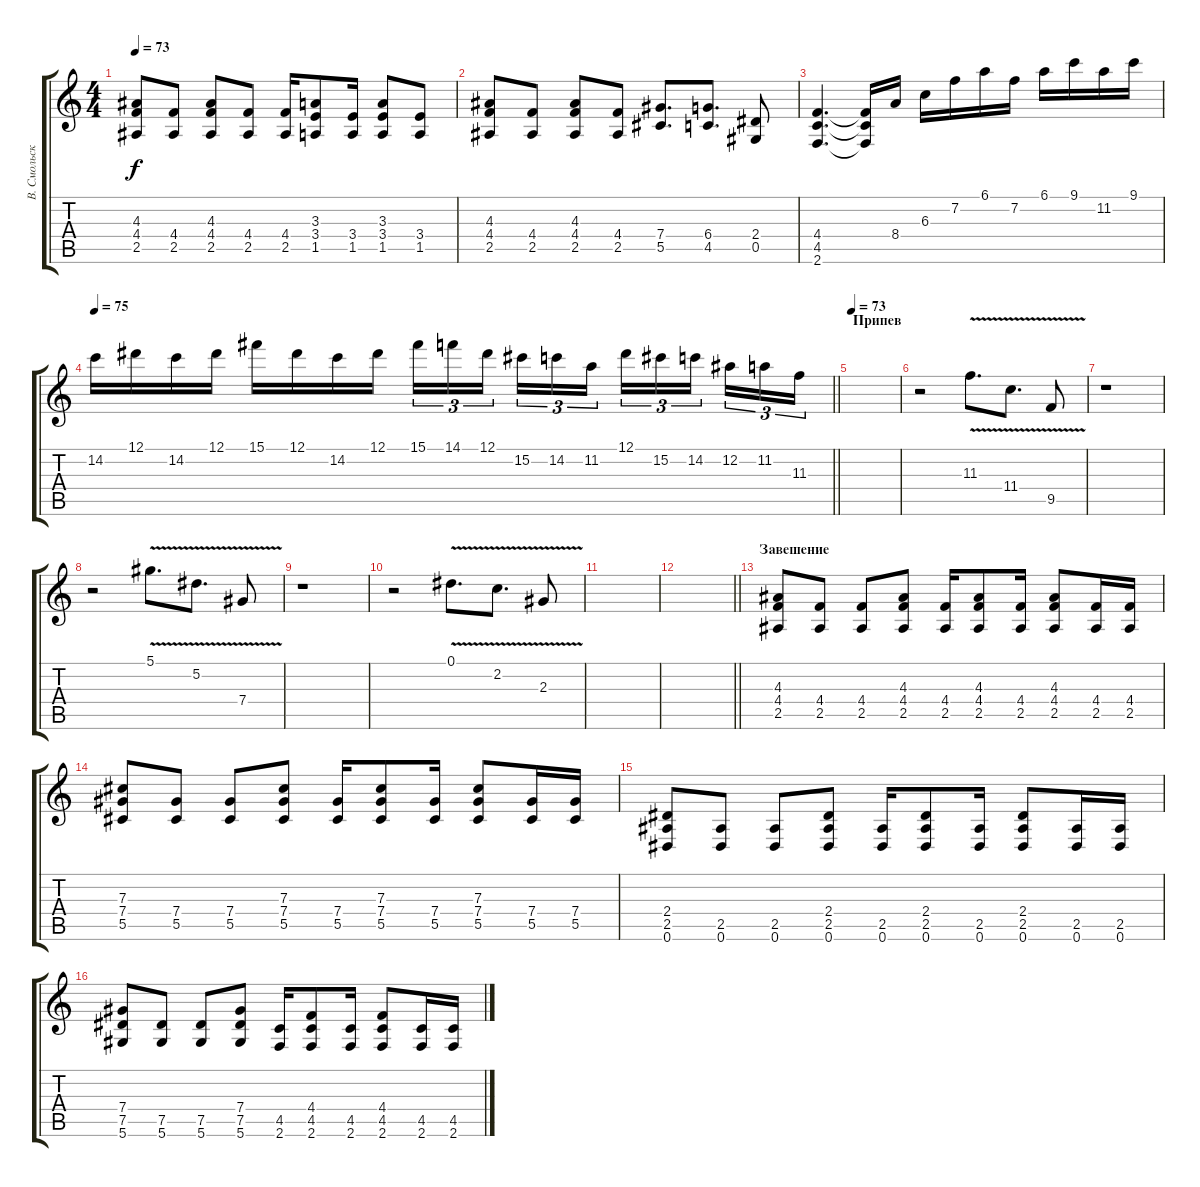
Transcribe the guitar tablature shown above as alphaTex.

\track ("В. Смольский" "В. Смольск") {instrument distortionguitar}
\staff {score tabs}
\tuning (Eb4 Bb3 Gb3 Db3 Ab2 Eb2) {hide}
\ts (4 4)
\tempo 73
\clef g2
\ks c
(4.3 4.4 2.5).8{dy f} (4.4 2.5).8 (4.3 4.4 2.5).8 (4.4 2.5).8 (4.4 2.5).16 (3.3 3.4 1.5).8 (3.4 1.5).16 (3.3 3.4 1.5).8 (3.4 1.5).8 |
(4.3 4.4 2.5).8 (4.4 2.5).8 (4.3 4.4 2.5).8 (4.4 2.5).8 (7.4 5.5).8{d} (6.4 4.5).8{d} (2.4 0.5).8 |
(4.4 4.5 2.6).4{d} (4.4{t} 4.5{t} 2.6{t}).16 8.4.16 6.3.16 7.2.16 6.1.16 7.2.16 6.1.16 9.1.16 11.2.16 9.1.16 |
\tempo 75
\barLineRight lightlight
14.2.16 12.1.16 14.2.16 12.1.16 15.1.16 12.1.16 14.2.16 12.1.16 15.1.16{tu (3 2)} 14.1.16{tu (3 2)} 12.1.16{tu (3 2) beam splitsecondary} 15.2.16{tu (3 2)} 14.2.16{tu (3 2)} 11.2.16{tu (3 2)} 12.1.16{tu (3 2)} 15.2.16{tu (3 2)} 14.2.16{tu (3 2) beam splitsecondary} 12.2.16{tu (3 2)} 11.2.16{tu (3 2)} 11.3.16{tu (3 2)} |
\section ("" "Припев")
\tempo 73
|
r.2{volume 16 instrument electricguitarclean} 11.3{v}.8{d volume 16} 11.4{v}.8{d} 9.5{v}.8 |
r.1 |
r.2 5.1{v}.8{d} 5.2{v}.8{d} 7.4{v}.8 |
r.1 |
r.2 0.1{v}.8{d} 2.2{v}.8{d} 2.3{v}.8 |
|
\barLineRight lightlight
|
\section ("" "Завешение")
(4.3 4.4 2.5).8{instrument distortionguitar} (4.4 2.5).8 (4.4 2.5).8 (4.3 4.4 2.5).8 (4.4 2.5).16 (4.3 4.4 2.5).8 (4.4 2.5).16 (4.3 4.4 2.5).8 (4.4 2.5).16 (4.4 2.5).16 |
(7.3 7.4 5.5).8 (7.4 5.5).8 (7.4 5.5).8 (7.3 7.4 5.5).8 (7.4 5.5).16 (7.3 7.4 5.5).8 (7.4 5.5).16 (7.3 7.4 5.5).8 (7.4 5.5).16 (7.4 5.5).16 |
(2.4 2.5 0.6).8 (2.5 0.6).8 (2.5 0.6).8 (2.4 2.5 0.6).8 (2.5 0.6).16 (2.4 2.5 0.6).8 (2.5 0.6).16 (2.4 2.5 0.6).8 (2.5 0.6).16 (2.5 0.6).16 |
(7.4 7.5 5.6).8 (7.5 5.6).8 (7.5 5.6).8 (7.4 7.5 5.6).8 (4.5 2.6).16 (4.4 4.5 2.6).8 (4.5 2.6).16 (4.4 4.5 2.6).8 (4.5 2.6).16 (4.5 2.6).16
